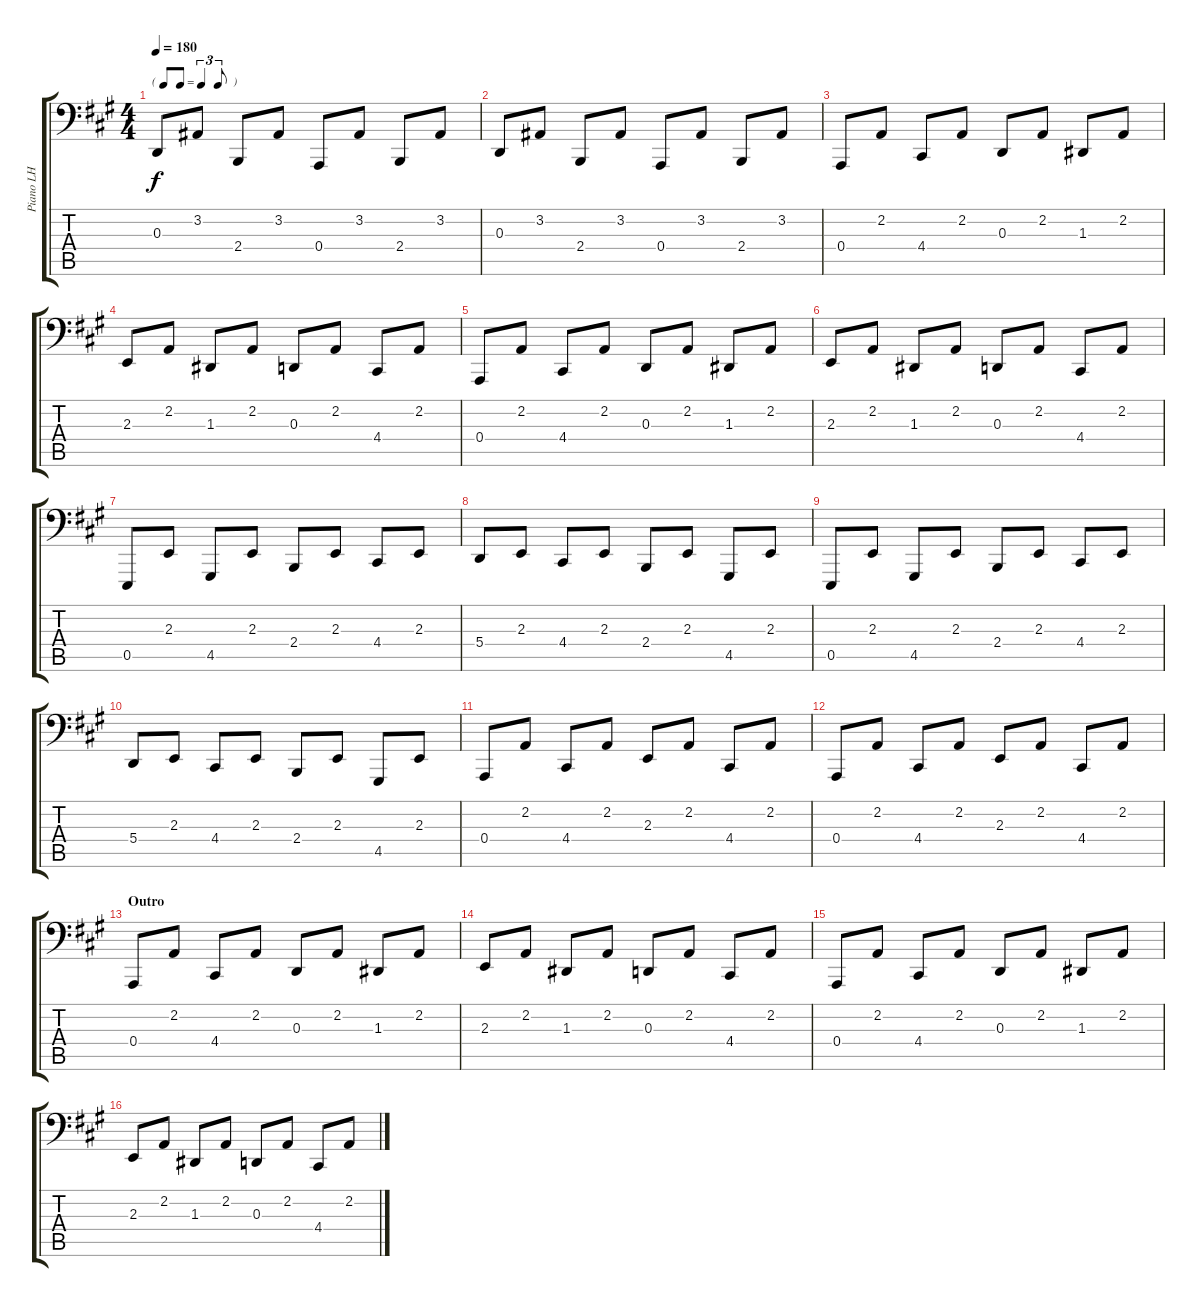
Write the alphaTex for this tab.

\track ("Piano LH" "Piano LH") {instrument brightacousticpiano}
\staff {score tabs}
\tuning (C3 G2 D2 A1 E1 B0) {hide}
\ts (4 4)
\tf triplet8th
\tempo 180
\clef f4
\ks a
0.3.8{dy f} 3.2.8 2.4.8 3.2.8 0.4.8 3.2.8 2.4.8 3.2.8 |
0.3.8 3.2.8 2.4.8 3.2.8 0.4.8 3.2.8 2.4.8 3.2.8 |
0.4.8 2.2.8 4.4.8 2.2.8 0.3.8 2.2.8 1.3.8 2.2.8 |
2.3.8 2.2.8 1.3.8 2.2.8 0.3.8 2.2.8 4.4.8 2.2.8 |
0.4.8 2.2.8 4.4.8 2.2.8 0.3.8 2.2.8 1.3.8 2.2.8 |
2.3.8 2.2.8 1.3.8 2.2.8 0.3.8 2.2.8 4.4.8 2.2.8 |
0.5.8 2.3.8 4.5.8 2.3.8 2.4.8 2.3.8 4.4.8 2.3.8 |
5.4.8 2.3.8 4.4.8 2.3.8 2.4.8 2.3.8 4.5.8 2.3.8 |
0.5.8 2.3.8 4.5.8 2.3.8 2.4.8 2.3.8 4.4.8 2.3.8 |
5.4.8 2.3.8 4.4.8 2.3.8 2.4.8 2.3.8 4.5.8 2.3.8 |
0.4.8 2.2.8 4.4.8 2.2.8 2.3.8 2.2.8 4.4.8 2.2.8 |
0.4.8 2.2.8 4.4.8 2.2.8 2.3.8 2.2.8 4.4.8 2.2.8 |
\section ("" "Outro")
0.4.8 2.2.8 4.4.8 2.2.8 0.3.8 2.2.8 1.3.8 2.2.8 |
2.3.8 2.2.8 1.3.8 2.2.8 0.3.8 2.2.8 4.4.8 2.2.8 |
0.4.8 2.2.8 4.4.8 2.2.8 0.3.8 2.2.8 1.3.8 2.2.8 |
2.3.8 2.2.8 1.3.8 2.2.8 0.3.8 2.2.8 4.4.8 2.2.8
